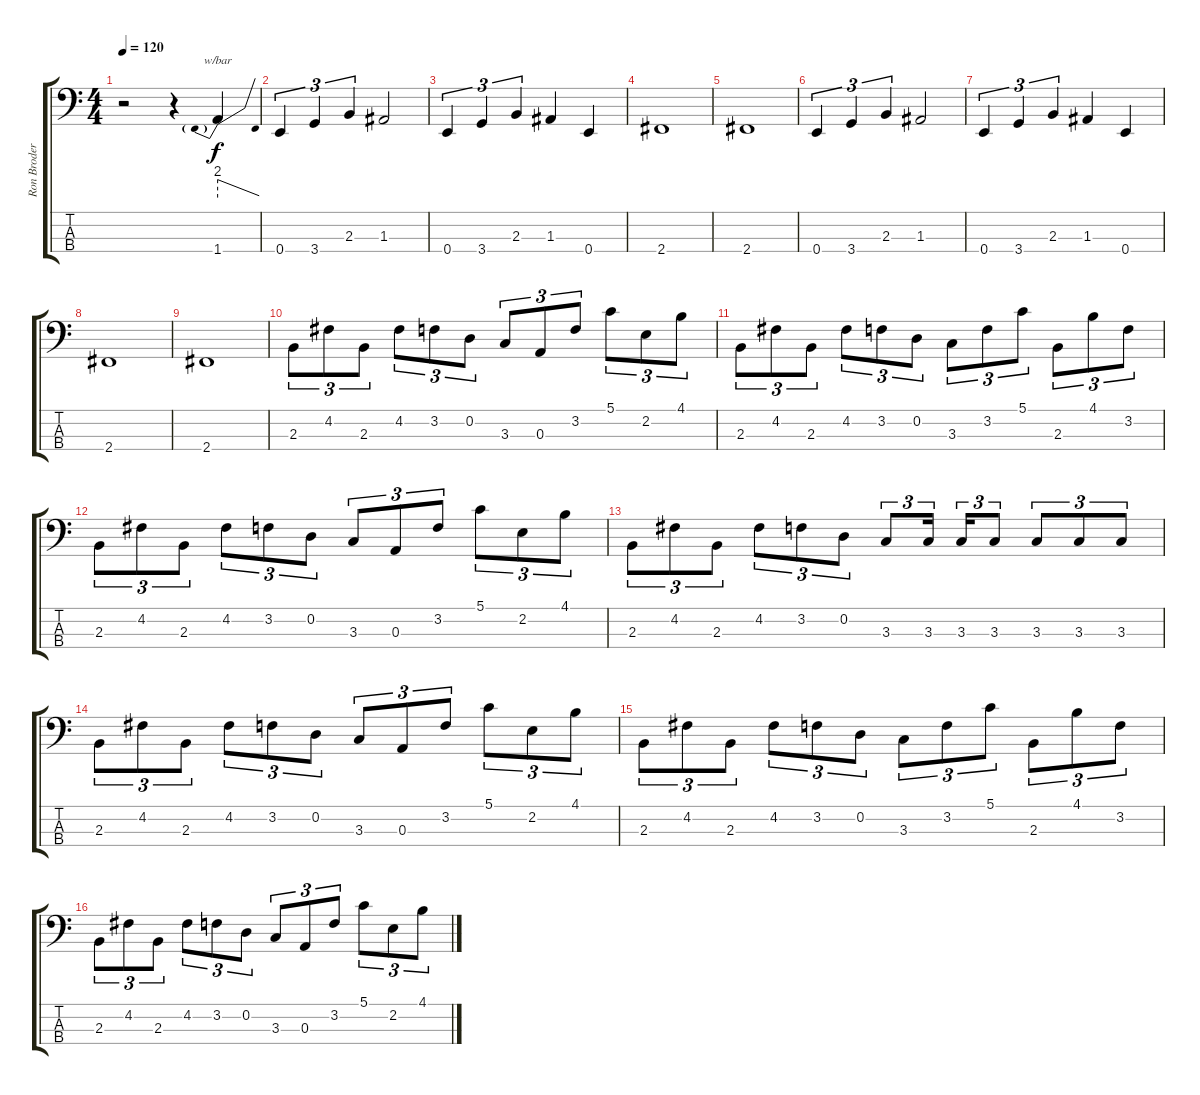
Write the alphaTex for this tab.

\track ("Ron Broder" "Ron Broder") {instrument electricbasspick}
\staff {score tabs}
\tuning (G2 D2 A1 E1) {hide}
\ts (4 4)
\tempo 120
\clef f4
\ks c
r.2{dy f instrument electricbasspick} r.4 1.4.4{tbe (predivedive default 0 8 60 0)} |
0.4.4{tu (3 2)} 3.4.4{tu (3 2)} 2.3.4{tu (3 2)} 1.3.2 |
0.4.4{tu (3 2)} 3.4.4{tu (3 2)} 2.3.4{tu (3 2)} 1.3.4 0.4.4 |
2.4.1 |
2.4.1 |
0.4.4{tu (3 2)} 3.4.4{tu (3 2)} 2.3.4{tu (3 2)} 1.3.2 |
0.4.4{tu (3 2)} 3.4.4{tu (3 2)} 2.3.4{tu (3 2)} 1.3.4 0.4.4 |
2.4.1 |
2.4.1 |
2.3.8{tu (3 2)} 4.2.8{tu (3 2)} 2.3.8{tu (3 2)} 4.2.8{tu (3 2)} 3.2.8{tu (3 2)} 0.2.8{tu (3 2)} 3.3.8{tu (3 2)} 0.3.8{tu (3 2)} 3.2.8{tu (3 2)} 5.1.8{tu (3 2)} 2.2.8{tu (3 2)} 4.1.8{tu (3 2)} |
2.3.8{tu (3 2)} 4.2.8{tu (3 2)} 2.3.8{tu (3 2)} 4.2.8{tu (3 2)} 3.2.8{tu (3 2)} 0.2.8{tu (3 2)} 3.3.8{tu (3 2)} 3.2.8{tu (3 2)} 5.1.8{tu (3 2)} 2.3.8{tu (3 2)} 4.1.8{tu (3 2)} 3.2.8{tu (3 2)} |
2.3.8{tu (3 2)} 4.2.8{tu (3 2)} 2.3.8{tu (3 2)} 4.2.8{tu (3 2)} 3.2.8{tu (3 2)} 0.2.8{tu (3 2)} 3.3.8{tu (3 2)} 0.3.8{tu (3 2)} 3.2.8{tu (3 2)} 5.1.8{tu (3 2)} 2.2.8{tu (3 2)} 4.1.8{tu (3 2)} |
2.3.8{tu (3 2)} 4.2.8{tu (3 2)} 2.3.8{tu (3 2)} 4.2.8{tu (3 2)} 3.2.8{tu (3 2)} 0.2.8{tu (3 2)} 3.3.8{tu (3 2)} 3.3.16{tu (3 2) beam splitsecondary} 3.3.16{tu (3 2)} 3.3.8{tu (3 2)} 3.3.8{tu (3 2)} 3.3.8{tu (3 2)} 3.3.8{tu (3 2)} |
2.3.8{tu (3 2)} 4.2.8{tu (3 2)} 2.3.8{tu (3 2)} 4.2.8{tu (3 2)} 3.2.8{tu (3 2)} 0.2.8{tu (3 2)} 3.3.8{tu (3 2)} 0.3.8{tu (3 2)} 3.2.8{tu (3 2)} 5.1.8{tu (3 2)} 2.2.8{tu (3 2)} 4.1.8{tu (3 2)} |
2.3.8{tu (3 2)} 4.2.8{tu (3 2)} 2.3.8{tu (3 2)} 4.2.8{tu (3 2)} 3.2.8{tu (3 2)} 0.2.8{tu (3 2)} 3.3.8{tu (3 2)} 3.2.8{tu (3 2)} 5.1.8{tu (3 2)} 2.3.8{tu (3 2)} 4.1.8{tu (3 2)} 3.2.8{tu (3 2)} |
2.3.8{tu (3 2)} 4.2.8{tu (3 2)} 2.3.8{tu (3 2)} 4.2.8{tu (3 2)} 3.2.8{tu (3 2)} 0.2.8{tu (3 2)} 3.3.8{tu (3 2)} 0.3.8{tu (3 2)} 3.2.8{tu (3 2)} 5.1.8{tu (3 2)} 2.2.8{tu (3 2)} 4.1.8{tu (3 2)}
